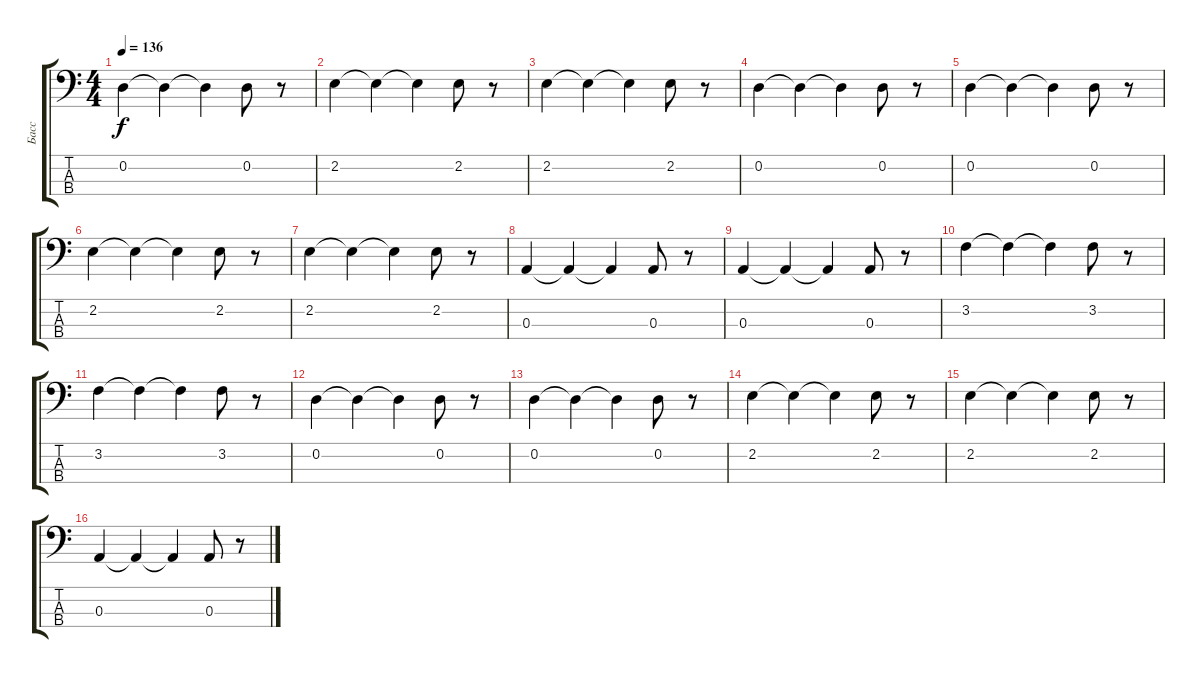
\track ("Басс" "Басс") {instrument electricbassfinger}
\staff {score tabs}
\tuning (G2 D2 A1 E1) {hide}
\ts (4 4)
\tempo 136
\clef f4
\ks c
0.2.4{dy f} 0.2{t}.4 0.2{t}.4 0.2.8 r.8 |
2.2.4 2.2{t}.4 2.2{t}.4 2.2.8 r.8 |
2.2.4 2.2{t}.4 2.2{t}.4 2.2.8 r.8 |
0.2.4 0.2{t}.4 0.2{t}.4 0.2.8 r.8 |
0.2.4 0.2{t}.4 0.2{t}.4 0.2.8 r.8 |
2.2.4 2.2{t}.4 2.2{t}.4 2.2.8 r.8 |
2.2.4 2.2{t}.4 2.2{t}.4 2.2.8 r.8 |
0.3.4 0.3{t}.4 0.3{t}.4 0.3.8 r.8 |
0.3.4 0.3{t}.4 0.3{t}.4 0.3.8 r.8 |
3.2.4 3.2{t}.4 3.2{t}.4 3.2.8 r.8 |
3.2.4 3.2{t}.4 3.2{t}.4 3.2.8 r.8 |
0.2.4 0.2{t}.4 0.2{t}.4 0.2.8 r.8 |
0.2.4 0.2{t}.4 0.2{t}.4 0.2.8 r.8 |
2.2.4 2.2{t}.4 2.2{t}.4 2.2.8 r.8 |
2.2.4 2.2{t}.4 2.2{t}.4 2.2.8 r.8 |
0.3.4 0.3{t}.4 0.3{t}.4 0.3.8 r.8
